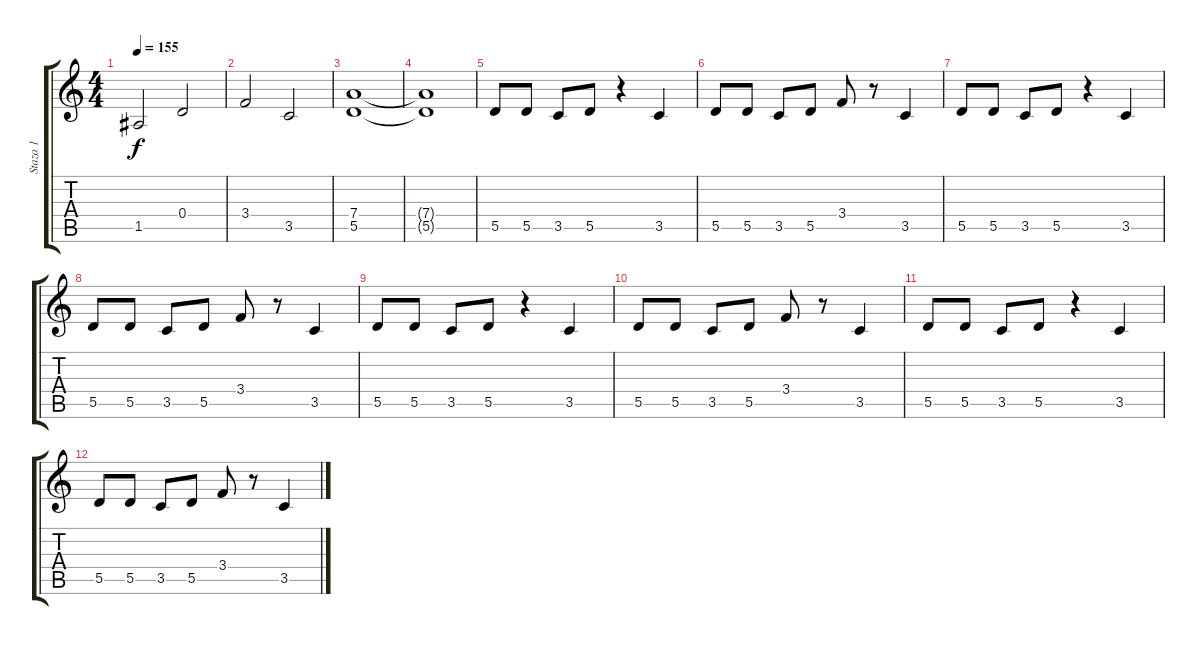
\track ("Staza 1" "Staza 1") {instrument overdrivenguitar}
\staff {score tabs}
\tuning (E4 B3 G3 D3 A2 E2) {hide}
\ts (4 4)
\tempo 155
\clef g2
\ks c
1.5.2{dy f} 0.4.2 |
3.4.2 3.5.2 |
(7.4 5.5).1 |
(7.4{t} 5.5{t}).1 |
5.5.8 5.5.8 3.5.8 5.5.8 r.4 3.5.4 |
5.5.8 5.5.8 3.5.8 5.5.8 3.4.8 r.8 3.5.4 |
5.5.8 5.5.8 3.5.8 5.5.8 r.4 3.5.4 |
5.5.8 5.5.8 3.5.8 5.5.8 3.4.8 r.8 3.5.4 |
5.5.8 5.5.8 3.5.8 5.5.8 r.4 3.5.4 |
5.5.8 5.5.8 3.5.8 5.5.8 3.4.8 r.8 3.5.4 |
5.5.8 5.5.8 3.5.8 5.5.8 r.4 3.5.4 |
5.5.8 5.5.8 3.5.8 5.5.8 3.4.8 r.8 3.5.4
